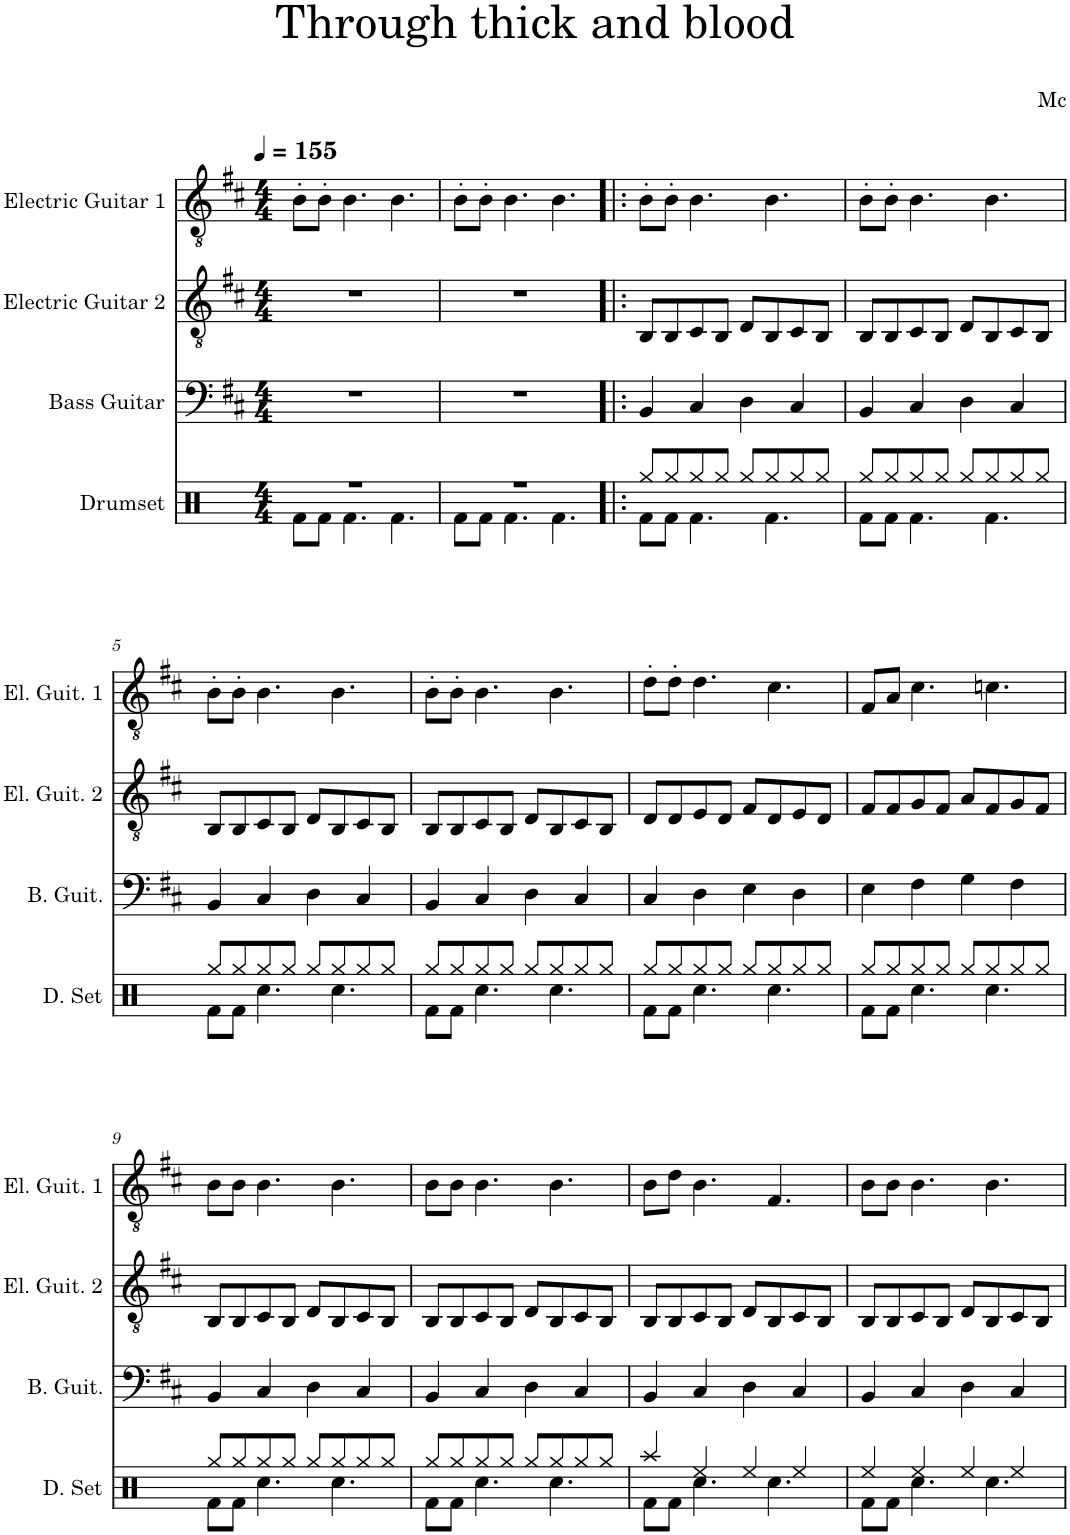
**kern	**kern	**kern	**kern
*part4	*part3	*part2	*part1
*staff4	*staff3	*staff2	*staff1
*I"Drumset	*I"Bass Guitar	*I"Electric Guitar 2	*I"Electric Guitar 1
*I'D. Set	*I'B. Guit.	*I'El. Guit. 2	*I'El. Guit. 1
*clefX	*clefF4	*clefGv2	*clefGv2
*	*Trd7c12	*	*
*k[]	*k[f#c#]	*k[f#c#]	*k[f#c#]
*M4/4	*M4/4	*M4/4	*M4/4
*MM155	*MM155	*MM155	*MM155
=1	=1	=1	=1
*^	*	*	*
1r	8Rf\L	1r	1r	8B'\L
.	8Rf\J	.	.	8B'\J
.	4.Rf\	.	.	4.B\
.	4.Rf\	.	.	4.B\
=2	=2	=2	=2	=2
1r	8Rf\L	1r	1r	8B'\L
.	8Rf\J	.	.	8B'\J
.	4.Rf\	.	.	4.B\
.	4.Rf\	.	.	4.B\
=3!|:	=3!|:	=3!|:	=3!|:	=3!|:
8Rgg/L	8Rf\L	4BB/	8BB/L	8B'\L
8Rgg/	8Rf\J	.	8BB/	8B'\J
8Rgg/	4.Rf\	4C#/	8C#/	4.B\
8Rgg/J	.	.	8BB/J	.
8Rgg/L	.	4D\	8D/L	.
8Rgg/	4.Rf\	.	8BB/	4.B\
8Rgg/	.	4C#/	8C#/	.
8Rgg/J	.	.	8BB/J	.
=4	=4	=4	=4	=4
8Rgg/L	8Rf\L	4BB/	8BB/L	8B'\L
8Rgg/	8Rf\J	.	8BB/	8B'\J
8Rgg/	4.Rf\	4C#/	8C#/	4.B\
8Rgg/J	.	.	8BB/J	.
8Rgg/L	.	4D\	8D/L	.
8Rgg/	4.Rf\	.	8BB/	4.B\
8Rgg/	.	4C#/	8C#/	.
8Rgg/J	.	.	8BB/J	.
!!LO:LB:g=z
=5	=5	=5	=5	=5
8Rgg/L	8Rf\L	4BB/	8BB/L	8B'\L
8Rgg/	8Rf\J	.	8BB/	8B'\J
8Rgg/	4.Rcc\	4C#/	8C#/	4.B\
8Rgg/J	.	.	8BB/J	.
8Rgg/L	.	4D\	8D/L	.
8Rgg/	4.Rcc\	.	8BB/	4.B\
8Rgg/	.	4C#/	8C#/	.
8Rgg/J	.	.	8BB/J	.
=6	=6	=6	=6	=6
8Rgg/L	8Rf\L	4BB/	8BB/L	8B'\L
8Rgg/	8Rf\J	.	8BB/	8B'\J
8Rgg/	4.Rcc\	4C#/	8C#/	4.B\
8Rgg/J	.	.	8BB/J	.
8Rgg/L	.	4D\	8D/L	.
8Rgg/	4.Rcc\	.	8BB/	4.B\
8Rgg/	.	4C#/	8C#/	.
8Rgg/J	.	.	8BB/J	.
=7	=7	=7	=7	=7
8Rgg/L	8Rf\L	4C#/	8D/L	8d'\L
8Rgg/	8Rf\J	.	8D/	8d'\J
8Rgg/	4.Rcc\	4D\	8E/	4.d\
8Rgg/J	.	.	8D/J	.
8Rgg/L	.	4E\	8F#/L	.
8Rgg/	4.Rcc\	.	8D/	4.c#\
8Rgg/	.	4D\	8E/	.
8Rgg/J	.	.	8D/J	.
=8	=8	=8	=8	=8
8Rgg/L	8Rf\L	4E\	8F#/L	8F#/L
8Rgg/	8Rf\J	.	8F#/	8A/J
8Rgg/	4.Rcc\	4F#\	8G/	4.c#\
8Rgg/J	.	.	8F#/J	.
8Rgg/L	.	4G\	8A/L	.
8Rgg/	4.Rcc\	.	8F#/	4.cn\
8Rgg/	.	4F#\	8G/	.
8Rgg/J	.	.	8F#/J	.
!!LO:LB:g=z
=9	=9	=9	=9	=9
8Rgg/L	8Rf\L	4BB/	8BB/L	8B\L
8Rgg/	8Rf\J	.	8BB/	8B\J
8Rgg/	4.Rcc\	4C#/	8C#/	4.B\
8Rgg/J	.	.	8BB/J	.
8Rgg/L	.	4D\	8D/L	.
8Rgg/	4.Rcc\	.	8BB/	4.B\
8Rgg/	.	4C#/	8C#/	.
8Rgg/J	.	.	8BB/J	.
=10	=10	=10	=10	=10
8Rgg/L	8Rf\L	4BB/	8BB/L	8B\L
8Rgg/	8Rf\J	.	8BB/	8B\J
8Rgg/	4.Rcc\	4C#/	8C#/	4.B\
8Rgg/J	.	.	8BB/J	.
8Rgg/L	.	4D\	8D/L	.
8Rgg/	4.Rcc\	.	8BB/	4.B\
8Rgg/	.	4C#/	8C#/	.
8Rgg/J	.	.	8BB/J	.
=11	=11	=11	=11	=11
4Raa/	8Rf\L	4BB/	8BB/L	8B\L
.	8Rf\J	.	8BB/	8d\J
4Ree/	4.Rcc\	4C#/	8C#/	4.B\
.	.	.	8BB/J	.
4Ree/	.	4D\	8D/L	.
.	4.Rcc\	.	8BB/	4.F#/
4Ree/	.	4C#/	8C#/	.
.	.	.	8BB/J	.
=12	=12	=12	=12	=12
4Ree/	8Rf\L	4BB/	8BB/L	8B\L
.	8Rf\J	.	8BB/	8B\J
4Ree/	4.Rcc\	4C#/	8C#/	4.B\
.	.	.	8BB/J	.
4Ree/	.	4D\	8D/L	.
.	4.Rcc\	.	8BB/	4.B\
4Ree/	.	4C#/	8C#/	.
.	.	.	8BB/J	.
*v	*v	*	*	*
=	=	=	=
*-	*-	*-	*-
